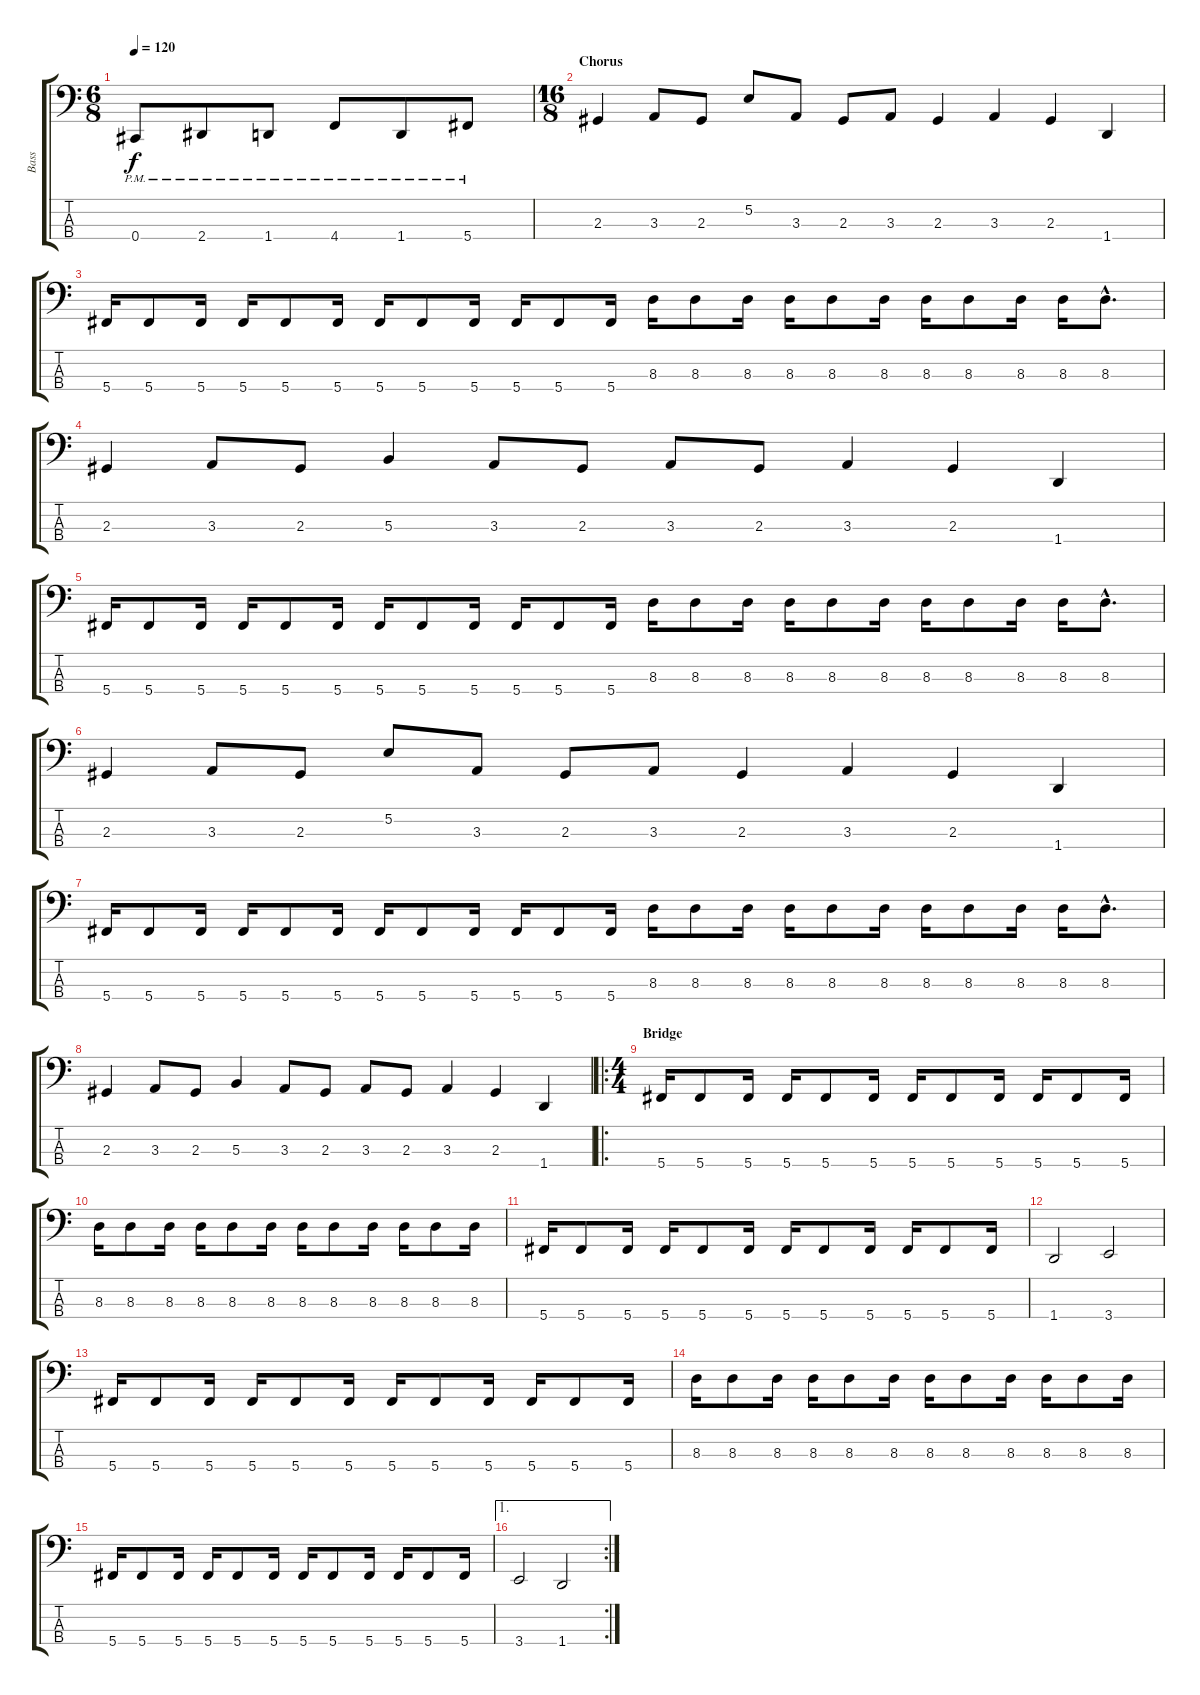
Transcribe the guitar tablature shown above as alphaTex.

\track ("Bass" "Bass") {instrument electricbasspick}
\staff {score tabs}
\tuning (E2 B1 Gb1 Db1) {hide}
\ts (6 8)
\tempo 120
\clef f4
\ks c
0.4{pm}.8{dy f} 2.4{pm}.8 1.4{pm}.8 4.4{pm}.8 1.4{pm}.8 5.4{pm}.8 |
\ts (16 8)
\section ("" "Chorus")
2.3.4 3.3.8 2.3.8 5.2.8 3.3.8 2.3.8 3.3.8 2.3.4 3.3.4 2.3.4 1.4.4 |
5.4.16 5.4.8 5.4.16 5.4.16 5.4.8 5.4.16 5.4.16 5.4.8 5.4.16 5.4.16 5.4.8 5.4.16 8.3.16 8.3.8 8.3.16 8.3.16 8.3.8 8.3.16 8.3.16 8.3.8 8.3.16 8.3.16 8.3{hac}.8{d} |
2.3.4 3.3.8 2.3.8 5.3.4 3.3.8 2.3.8 3.3.8 2.3.8 3.3.4 2.3.4 1.4.4 |
5.4.16 5.4.8 5.4.16 5.4.16 5.4.8 5.4.16 5.4.16 5.4.8 5.4.16 5.4.16 5.4.8 5.4.16 8.3.16 8.3.8 8.3.16 8.3.16 8.3.8 8.3.16 8.3.16 8.3.8 8.3.16 8.3.16 8.3{hac}.8{d} |
2.3.4 3.3.8 2.3.8 5.2.8 3.3.8 2.3.8 3.3.8 2.3.4 3.3.4 2.3.4 1.4.4 |
5.4.16 5.4.8 5.4.16 5.4.16 5.4.8 5.4.16 5.4.16 5.4.8 5.4.16 5.4.16 5.4.8 5.4.16 8.3.16 8.3.8 8.3.16 8.3.16 8.3.8 8.3.16 8.3.16 8.3.8 8.3.16 8.3.16 8.3{hac}.8{d} |
2.3.4 3.3.8 2.3.8 5.3.4 3.3.8 2.3.8 3.3.8 2.3.8 3.3.4 2.3.4 1.4.4 |
\ro
\ts (4 4)
\section ("" "Bridge")
5.4.16{volume 12} 5.4.8 5.4.16 5.4.16 5.4.8 5.4.16 5.4.16 5.4.8 5.4.16 5.4.16 5.4.8 5.4.16 |
8.3.16 8.3.8 8.3.16 8.3.16 8.3.8 8.3.16 8.3.16 8.3.8 8.3.16 8.3.16 8.3.8 8.3.16 |
5.4.16 5.4.8 5.4.16 5.4.16 5.4.8 5.4.16 5.4.16 5.4.8 5.4.16 5.4.16 5.4.8 5.4.16 |
1.4.2 3.4.2 |
5.4.16 5.4.8 5.4.16 5.4.16 5.4.8 5.4.16 5.4.16 5.4.8 5.4.16 5.4.16 5.4.8 5.4.16 |
8.3.16 8.3.8 8.3.16 8.3.16 8.3.8 8.3.16 8.3.16 8.3.8 8.3.16 8.3.16 8.3.8 8.3.16 |
5.4.16 5.4.8 5.4.16 5.4.16 5.4.8 5.4.16 5.4.16 5.4.8 5.4.16 5.4.16 5.4.8 5.4.16 |
\ae 1
\rc 2
3.4.2 1.4.2
